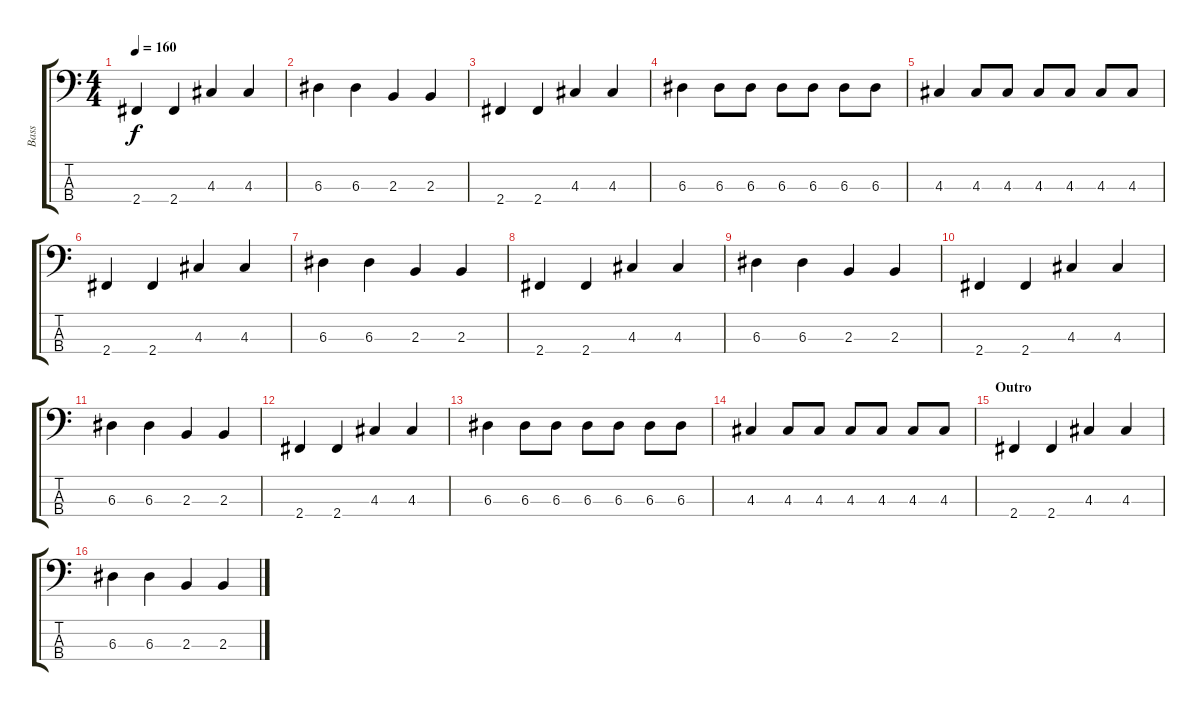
\track ("Bass" "Bass") {instrument slapbass2}
\staff {score tabs}
\tuning (G2 D2 A1 E1) {hide}
\ts (4 4)
\tempo 160
\clef f4
\ks c
2.4.4{dy f} 2.4.4 4.3.4 4.3.4 |
6.3.4 6.3.4 2.3.4 2.3.4 |
2.4.4 2.4.4 4.3.4 4.3.4 |
6.3.4 6.3.8 6.3.8 6.3.8 6.3.8 6.3.8 6.3.8 |
4.3.4 4.3.8 4.3.8 4.3.8 4.3.8 4.3.8 4.3.8 |
2.4.4 2.4.4 4.3.4 4.3.4 |
6.3.4 6.3.4 2.3.4 2.3.4 |
2.4.4 2.4.4 4.3.4 4.3.4 |
6.3.4 6.3.4 2.3.4 2.3.4 |
2.4.4 2.4.4 4.3.4 4.3.4 |
6.3.4 6.3.4 2.3.4 2.3.4 |
2.4.4 2.4.4 4.3.4 4.3.4 |
6.3.4 6.3.8 6.3.8 6.3.8 6.3.8 6.3.8 6.3.8 |
4.3.4 4.3.8 4.3.8 4.3.8 4.3.8 4.3.8 4.3.8 |
\section ("" "Outro")
2.4.4 2.4.4 4.3.4 4.3.4 |
6.3.4 6.3.4 2.3.4 2.3.4
